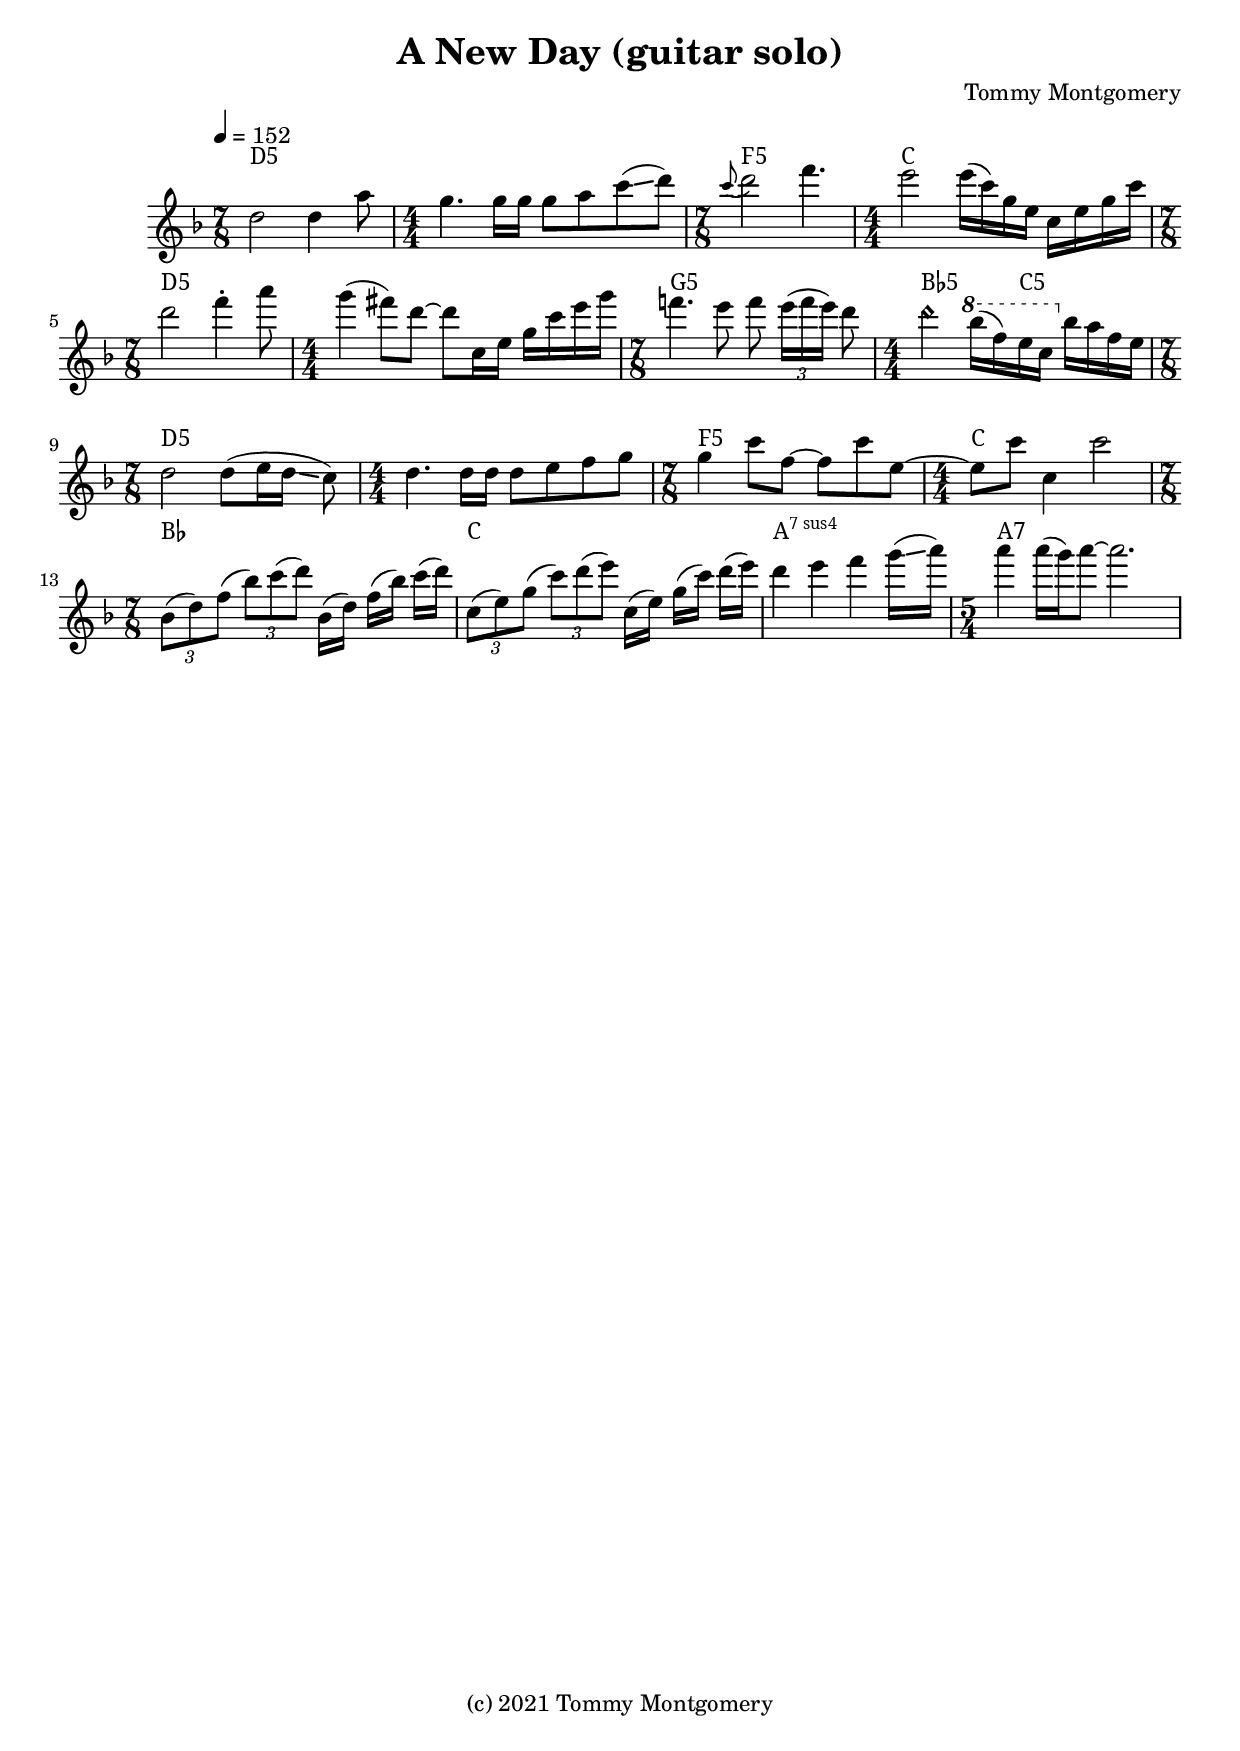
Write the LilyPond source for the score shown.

\version "2.20.0"
\language "english"

\header {
  title = "A New Day (guitar solo)"
  composer = "Tommy Montgomery"
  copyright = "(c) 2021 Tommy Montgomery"
}

global = {
  \key d \minor
  \set Staff.printKeyCancellation = ##f
  \numericTimeSignature
  \compressFullBarRests
  \omit Voice.StringNumber
  \override TupletBracket #'bracket-visibility = #'if-no-beam
  \override MultiMeasureRest.expand-limit = #3
  \override Score.ChordName.font-name = #"Noto Serif"
  \override Score.ChordName.font-size = #0
  \override Score.LyricText.font-name = #"Noto Serif"
  \override Score.LyricText.font-size = #0
  \tempo 4 = 76
}

global = {
  \key d \minor
  \set Staff.printKeyCancellation = ##f
  \numericTimeSignature
  \compressFullBarRests
  \omit Voice.StringNumber
  \override TupletBracket #'bracket-visibility = #'if-no-beam
  \override MultiMeasureRest.expand-limit = #3
  \override Score.ChordName.font-name = #"Noto Serif"
  \override Score.ChordName.font-size = #0
  \override Score.LyricText.font-name = #"Noto Serif"
  \override Score.LyricText.font-size = #0
  \tempo 4 = 152
}

guitarOne = \relative c'' {
  \time 7/8 d2 d4 a'8 |
  \time 4/4 g4. g16 g g8 a c\glissando( d) |
  \time 7/8 \grace c8( d2) f4.  |
  \time 4/4 e2 e16( c) g e c e g c |
  \time 7/8 d2 f4-. a8 |
  \time 4/4 g4( fs8) d8 ~ d c,16 e g c e g |
  \time 7/8 f!4. e8 f \tuplet 3/2 { e16( f e) } d8 |
  \time 4/4 d2\harmonic \ottava #1 bf'16( f) e c \ottava #0 bf a f e |

  \time 7/8 d2 d8[( e16 d]\glissando c8) |
  \time 4/4 d4. d16 d d8 e f g |
  \time 7/8 g4 c8[ f,] ~ f[ c' e,] ~ |
  \time 4/4 e c' c,4 c'2 |
  \time 7/8 \tuplet 3/2 4 { bf,8( d) f( bf) c( d) } bf,16( d) f( bf) c( d) |
  \tuplet 3/2 4 { c,8( e) g( c) d( e) } c,16( e) g( c) d( e) |
  d4 e f g16\glissando( a) |
  \time 5/4 a4 a16( g) a8 ~ a2. |

}

guitarOneStaff = \new Staff \with { midiInstrument = "distorted guitar" midiMaximumVolume = #0.6 }{ \global \guitarOne }


chordExceptionMusic = {
  <c e g b d'>1-\markup { "maj9" }
  <c e g b fs'>1-\markup { "maj7" \sharp "11" }
  <c ef f g bf>1-\markup { "m7sus4" }
  <c ef gf bff>1-\markup { "°7" }
  <c e g d'>1-\markup { "add9" }
  <c ef g d'>1-\markup { "m(add9)" }
  <c e fs as>1-\markup { \super { \sharp "11" \sharp "13" } }
  <c g>1-\markup { "5" }
  <c e g bf>1-\markup { "7" }
  <c e g b>1-\markup { "maj7" }
  <c ef g bf>1-\markup { "m7" }
  <c f g>1-\markup { "sus4" }
  <c d g>1-\markup { "sus2" }
  <c e g bf df'>1-\markup { "7" \super { \flat "9" } }
  <c e g f'>1-\markup { "add11" }
  <c e g b d' f' a'>1-\markup { "maj13" }
}

chordExceptions = #(append
  (sequential-music-to-chord-exceptions chordExceptionMusic #t)
  ignatzekExceptions
)

chordValues = \chordmode {
  \global
  \powerChords
  \set chordNameExceptions = #chordExceptions
  \set majorSevenSymbol = \markup "maj7"

  d2..:1.5 | q1 | f2..:1.5 | c1 |
  d2..:1.5 | q1 | g2..:1.5 | bf2:1.5 q8 c4.:1.5 |
  d2..:1.5 | q1 | f2..:1.5 | c1 |
  bf2.. | c | a:7sus4 | a1:7 q4 |

}

chordNames = \new ChordNames {
  \set chordChanges = ##t
  \chordValues
}

\score {
  <<
    \chordNames
    \guitarOneStaff
  >>
  \layout {
    \context {
      \Staff \RemoveEmptyStaves
      \override Glissando.minimum-length = #4
      \override Glissando.springs-and-rods = #ly:spanner::set-spacing-rods
      \override Glissando.thickness = #2
      \override VerticalAxisGroup.remove-first = ##t
    }
  }
}

guitarOneStaff = \new Staff \with { midiInstrument = "distorted guitar" midiMaximumVolume = #0.6 }{ \global \guitarOne }
